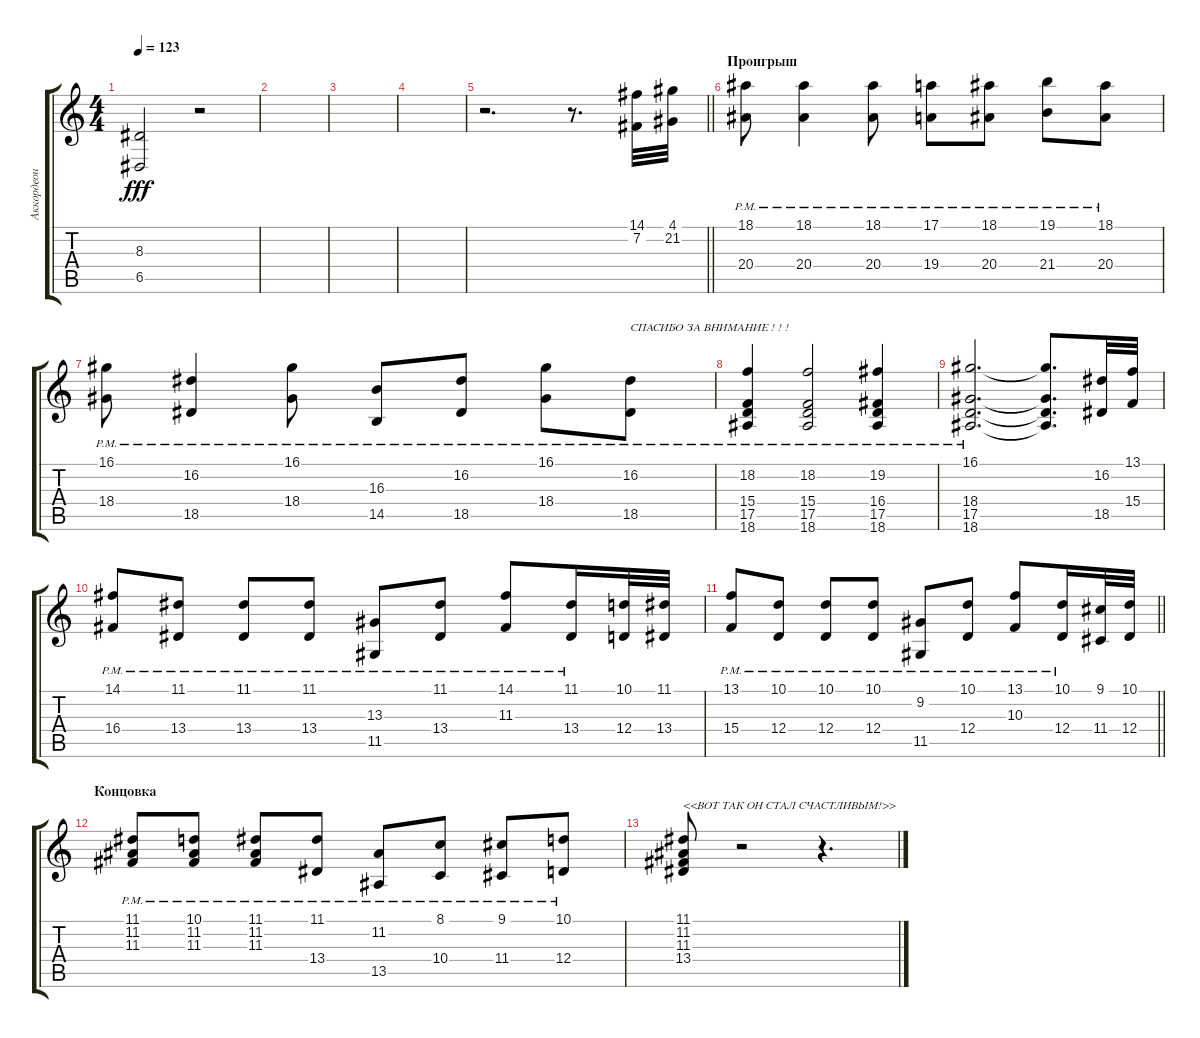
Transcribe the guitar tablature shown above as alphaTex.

\track ("Аккордеон 1 (соло)" "Аккордеон ") {instrument accordion}
\staff {score tabs}
\tuning (E4 B3 G3 D3 A2 E2) {hide}
\ts (4 4)
\tempo 123
\clef g2
\ks c
(8.3 6.5).2{dy fff} r.2 |
|
|
|
\barLineRight lightlight
r.2{d} r.8{d} (14.1 7.2).32 (4.1 21.2).32 |
\section ("" "Проигрыш")
(18.1{pm} 20.4{pm}).8 (18.1{pm} 20.4{pm}).4 (18.1{pm} 20.4{pm}).8 (17.1{pm} 19.4{pm}).8 (18.1{pm} 20.4{pm}).8 (19.1{pm} 21.4{pm}).8 (18.1{pm} 20.4{pm}).8 |
(16.1{pm} 18.4{pm}).8 (16.2{pm} 18.5{pm}).4 (16.1{pm} 18.4{pm}).8 (16.3{pm} 14.5{pm}).8 (16.2{pm} 18.5{pm}).8 (16.1{pm} 18.4{pm}).8 (16.2{pm} 18.5{pm}).8{txt "СПАСИБО ЗА ВНИМАНИЕ ! ! !"} |
(18.2{pm} 15.4{pm} 17.5{pm} 18.6{pm}).4 (18.2{pm} 15.4{pm} 17.5{pm} 18.6{pm}).2 (19.2{pm} 16.4{pm} 17.5{pm} 18.6{pm}).4 |
(16.1{pm} 18.4{pm} 17.5{pm} 18.6{pm}).2{d} (16.1{t} 18.4{t} 17.5{t} 18.6{t}).8{d} (16.2 18.5).32 (13.1 15.4).32 |
(14.1{pm} 16.4{pm}).8 (11.1{pm} 13.4{pm}).8 (11.1{pm} 13.4{pm}).8 (11.1{pm} 13.4{pm}).8 (13.3{pm} 11.5{pm}).8 (11.1{pm} 13.4{pm}).8 (14.1{pm} 11.3{pm}).8 (11.1{pm} 13.4{pm}).16 (10.1 12.4).32 (11.1 13.4).32 |
\barLineRight lightlight
(13.1{pm} 15.4{pm}).8 (10.1{pm} 12.4{pm}).8 (10.1{pm} 12.4{pm}).8 (10.1{pm} 12.4{pm}).8 (9.2{pm} 11.5{pm}).8 (10.1{pm} 12.4{pm}).8 (13.1{pm} 10.3{pm}).8 (10.1{pm} 12.4{pm}).16 (9.1 11.4).32 (10.1 12.4).32 |
\section ("" "Концовка")
(11.1{pm} 11.2{pm} 11.3{pm}).8 (10.1{pm} 11.2{pm} 11.3{pm}).8 (11.1{pm} 11.2{pm} 11.3{pm}).8 (11.1{pm} 13.4{pm}).8 (11.2{pm} 13.5{pm}).8 (8.1{pm} 10.4{pm}).8 (9.1{pm} 11.4{pm}).8 (10.1{pm} 12.4{pm}).8 |
(11.1 11.2 11.3 13.4).8{txt "<<ВОТ ТАК ОН СТАЛ СЧАСТЛИВЫМ!>>"} r.2 r.4{d}
